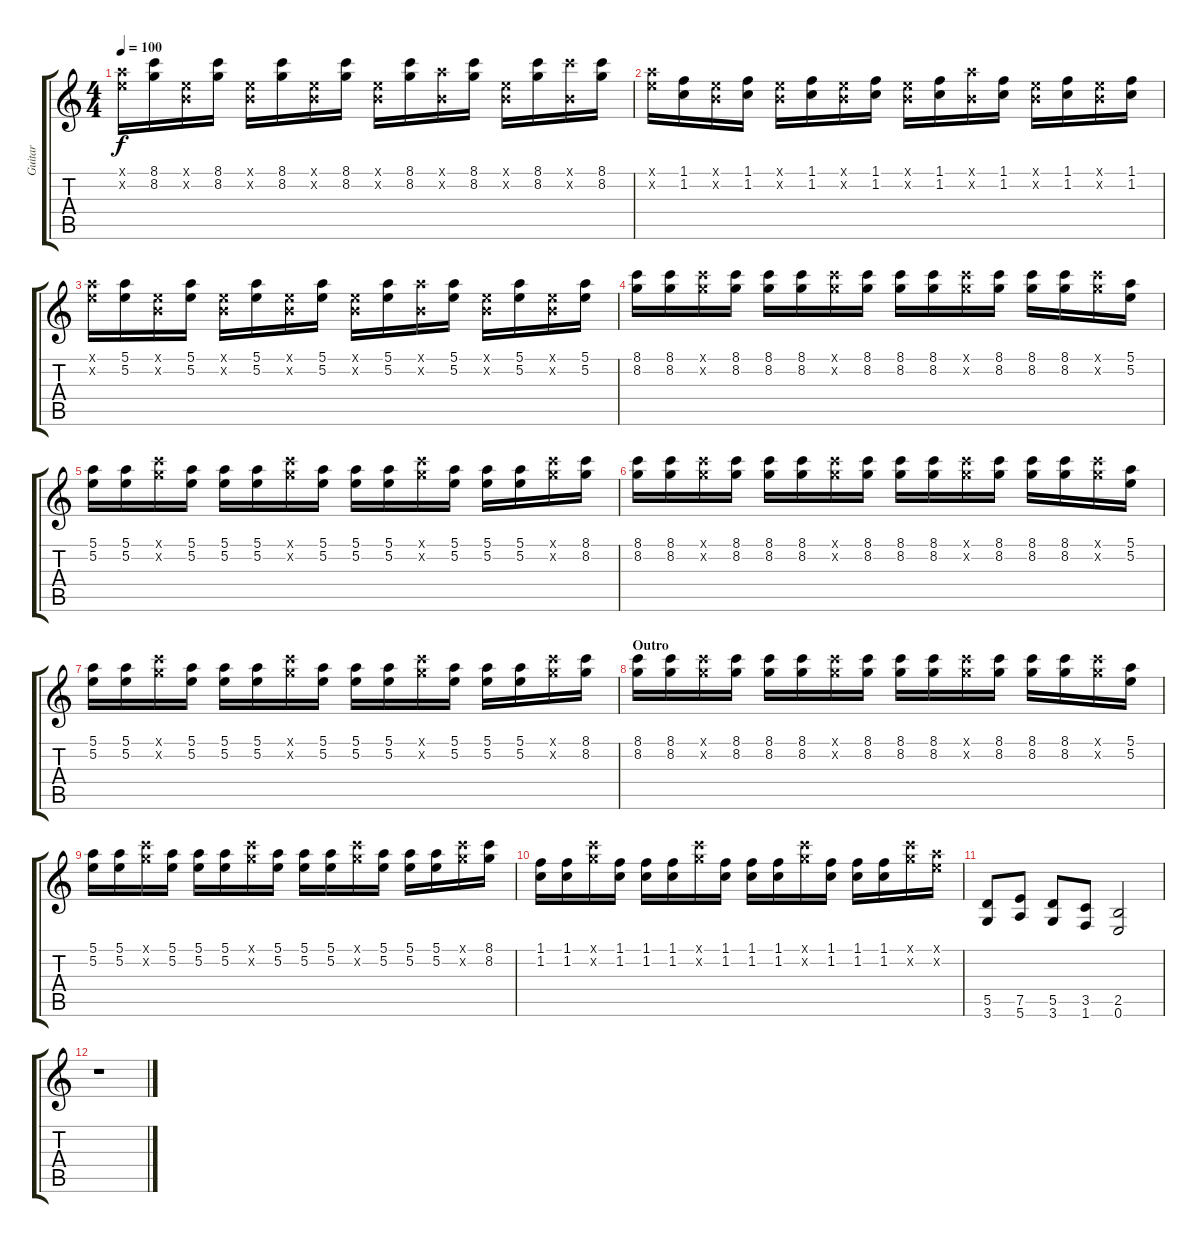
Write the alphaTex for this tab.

\track ("Guitar" "Guitar") {instrument distortionguitar}
\staff {score tabs}
\tuning (E4 B3 G3 D3 A2 E2) {hide}
\ts (4 4)
\tempo 100
\clef g2
\ks c
(5.1{x} 5.2{x}).16{dy f} (8.1 8.2).16 (0.1{x} 0.2{x}).16 (8.1 8.2).16 (0.1{x} 0.2{x}).16 (8.1 8.2).16 (0.1{x} 0.2{x}).16 (8.1 8.2).16 (0.1{x} 0.2{x}).16 (8.1 8.2).16 (5.1{x} 0.2{x}).16 (8.1 8.2).16 (0.1{x} 0.2{x}).16 (8.1 8.2).16 (8.1{x} 0.2{x}).16 (8.1 8.2).16 |
(5.1{x} 5.2{x}).16 (1.1 1.2).16 (0.1{x} 0.2{x}).16 (1.1 1.2).16 (0.1{x} 0.2{x}).16 (1.1 1.2).16 (0.1{x} 0.2{x}).16 (1.1 1.2).16 (0.1{x} 0.2{x}).16 (1.1 1.2).16 (5.1{x} 0.2{x}).16 (1.1 1.2).16 (0.1{x} 0.2{x}).16 (1.1 1.2).16 (0.1{x} 0.2{x}).16 (1.1 1.2).16 |
(5.1{x} 5.2{x}).16 (5.1 5.2).16 (0.1{x} 0.2{x}).16 (5.1 5.2).16 (0.1{x} 0.2{x}).16 (5.1 5.2).16 (0.1{x} 0.2{x}).16 (5.1 5.2).16 (0.1{x} 0.2{x}).16 (5.1 5.2).16 (5.1{x} 0.2{x}).16 (5.1 5.2).16 (0.1{x} 0.2{x}).16 (5.1 5.2).16 (0.1{x} 0.2{x}).16 (5.1 5.2).16 |
(8.1 8.2).16 (8.1 8.2).16 (8.1{x} 8.2{x}).16 (8.1 8.2).16 (8.1 8.2).16 (8.1 8.2).16 (8.1{x} 8.2{x}).16 (8.1 8.2).16 (8.1 8.2).16 (8.1 8.2).16 (8.1{x} 8.2{x}).16 (8.1 8.2).16 (8.1 8.2).16 (8.1 8.2).16 (8.1{x} 8.2{x}).16 (5.1 5.2).16 |
(5.1 5.2).16 (5.1 5.2).16 (8.1{x} 8.2{x}).16 (5.1 5.2).16 (5.1 5.2).16 (5.1 5.2).16 (8.1{x} 8.2{x}).16 (5.1 5.2).16 (5.1 5.2).16 (5.1 5.2).16 (8.1{x} 8.2{x}).16 (5.1 5.2).16 (5.1 5.2).16 (5.1 5.2).16 (8.1{x} 8.2{x}).16 (8.1 8.2).16 |
(8.1 8.2).16 (8.1 8.2).16 (8.1{x} 8.2{x}).16 (8.1 8.2).16 (8.1 8.2).16 (8.1 8.2).16 (8.1{x} 8.2{x}).16 (8.1 8.2).16 (8.1 8.2).16 (8.1 8.2).16 (8.1{x} 8.2{x}).16 (8.1 8.2).16 (8.1 8.2).16 (8.1 8.2).16 (8.1{x} 8.2{x}).16 (5.1 5.2).16 |
(5.1 5.2).16 (5.1 5.2).16 (8.1{x} 8.2{x}).16 (5.1 5.2).16 (5.1 5.2).16 (5.1 5.2).16 (8.1{x} 8.2{x}).16 (5.1 5.2).16 (5.1 5.2).16 (5.1 5.2).16 (8.1{x} 8.2{x}).16 (5.1 5.2).16 (5.1 5.2).16 (5.1 5.2).16 (8.1{x} 8.2{x}).16 (8.1 8.2).16 |
\section ("" "Outro")
(8.1 8.2).16{volume 9} (8.1 8.2).16 (8.1{x} 8.2{x}).16 (8.1 8.2).16 (8.1 8.2).16 (8.1 8.2).16 (8.1{x} 8.2{x}).16 (8.1 8.2).16 (8.1 8.2).16 (8.1 8.2).16 (8.1{x} 8.2{x}).16 (8.1 8.2).16 (8.1 8.2).16 (8.1 8.2).16 (8.1{x} 8.2{x}).16 (5.1 5.2).16 |
(5.1 5.2).16 (5.1 5.2).16 (8.1{x} 8.2{x}).16 (5.1 5.2).16 (5.1 5.2).16 (5.1 5.2).16 (8.1{x} 8.2{x}).16 (5.1 5.2).16 (5.1 5.2).16 (5.1 5.2).16 (8.1{x} 8.2{x}).16 (5.1 5.2).16 (5.1 5.2).16 (5.1 5.2).16 (8.1{x} 8.2{x}).16 (8.1 8.2).16 |
(1.1 1.2).16 (1.1 1.2).16 (8.1{x} 8.2{x}).16 (1.1 1.2).16 (1.1 1.2).16 (1.1 1.2).16 (8.1{x} 8.2{x}).16 (1.1 1.2).16 (1.1 1.2).16 (1.1 1.2).16 (8.1{x} 8.2{x}).16 (1.1 1.2).16 (1.1 1.2).16 (1.1 1.2).16 (8.1{x} 8.2{x}).16 (5.1{x} 5.2{x}).16 |
(5.5 3.6).8 (7.5 5.6).8 (5.5 3.6).8 (3.5 1.6).8 (2.5 0.6).2 |
r.1
